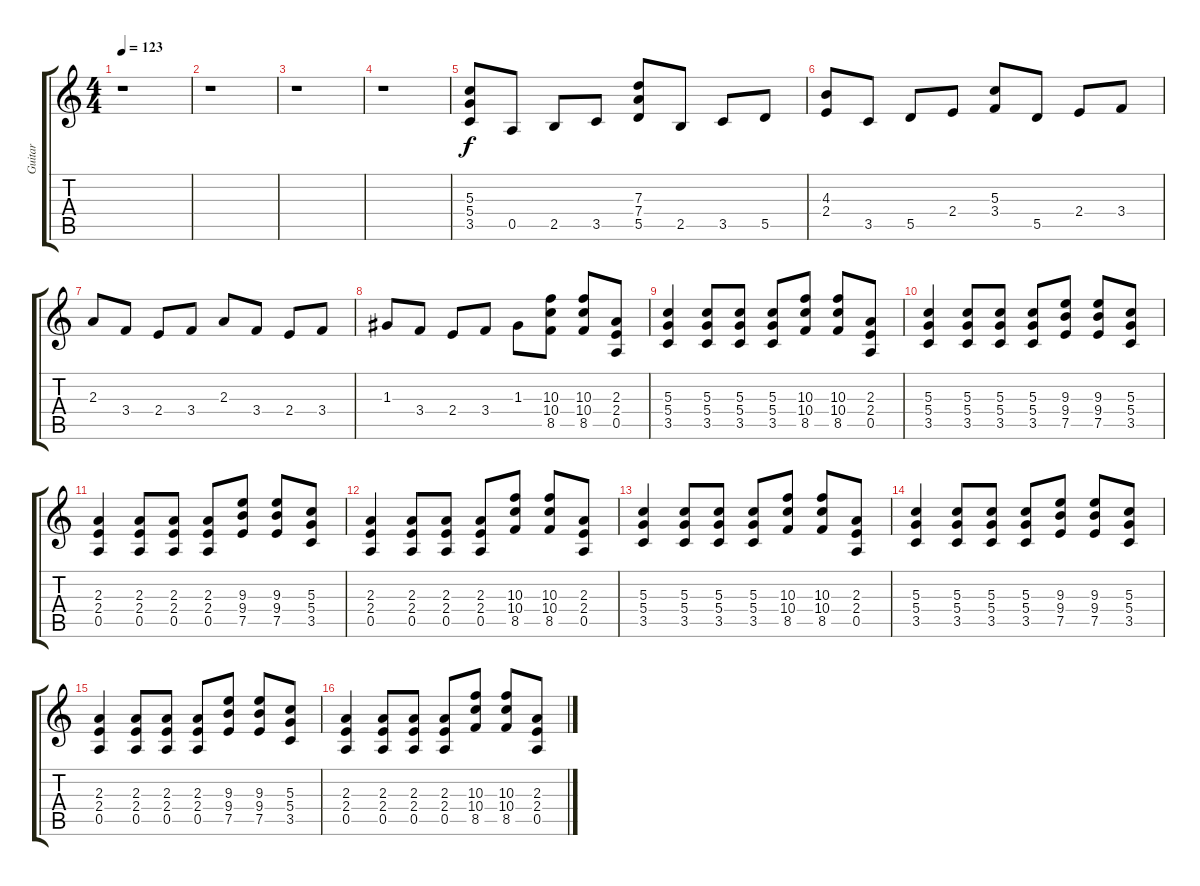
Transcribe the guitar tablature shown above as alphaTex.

\track ("Guitar" "Guitar") {instrument overdrivenguitar}
\staff {score tabs}
\tuning (E4 B3 G3 D3 A2 E2) {hide}
\ts (4 4)
\tempo 123
\clef g2
\ks c
r.1{dy fff} |
r.1 |
r.1 |
r.1 |
(5.3 5.4 3.5).8{dy f} 0.5.8 2.5.8 3.5.8 (7.3 7.4 5.5).8 2.5.8 3.5.8 5.5.8 |
(4.3 2.4).8 3.5.8 5.5.8 2.4.8 (5.3 3.4).8 5.5.8 2.4.8 3.4.8 |
2.3.8 3.4.8 2.4.8 3.4.8 2.3.8 3.4.8 2.4.8 3.4.8 |
1.3.8 3.4.8 2.4.8 3.4.8 1.3.8 (10.3 10.4 8.5).8 (10.3 10.4 8.5).8 (2.3 2.4 0.5).8 |
(5.3 5.4 3.5).4 (5.3 5.4 3.5).8 (5.3 5.4 3.5).8 (5.3 5.4 3.5).8 (10.3 10.4 8.5).8 (10.3 10.4 8.5).8 (2.3 2.4 0.5).8 |
(5.3 5.4 3.5).4 (5.3 5.4 3.5).8 (5.3 5.4 3.5).8 (5.3 5.4 3.5).8 (9.3 9.4 7.5).8 (9.3 9.4 7.5).8 (5.3 5.4 3.5).8 |
(2.3 2.4 0.5).4 (2.3 2.4 0.5).8 (2.3 2.4 0.5).8 (2.3 2.4 0.5).8 (9.3 9.4 7.5).8 (9.3 9.4 7.5).8 (5.3 5.4 3.5).8 |
(2.3 2.4 0.5).4 (2.3 2.4 0.5).8 (2.3 2.4 0.5).8 (2.3 2.4 0.5).8 (10.3 10.4 8.5).8 (10.3 10.4 8.5).8 (2.3 2.4 0.5).8 |
(5.3 5.4 3.5).4 (5.3 5.4 3.5).8 (5.3 5.4 3.5).8 (5.3 5.4 3.5).8 (10.3 10.4 8.5).8 (10.3 10.4 8.5).8 (2.3 2.4 0.5).8 |
(5.3 5.4 3.5).4 (5.3 5.4 3.5).8 (5.3 5.4 3.5).8 (5.3 5.4 3.5).8 (9.3 9.4 7.5).8 (9.3 9.4 7.5).8 (5.3 5.4 3.5).8 |
(2.3 2.4 0.5).4 (2.3 2.4 0.5).8 (2.3 2.4 0.5).8 (2.3 2.4 0.5).8 (9.3 9.4 7.5).8 (9.3 9.4 7.5).8 (5.3 5.4 3.5).8 |
(2.3 2.4 0.5).4 (2.3 2.4 0.5).8 (2.3 2.4 0.5).8 (2.3 2.4 0.5).8 (10.3 10.4 8.5).8 (10.3 10.4 8.5).8 (2.3 2.4 0.5).8
